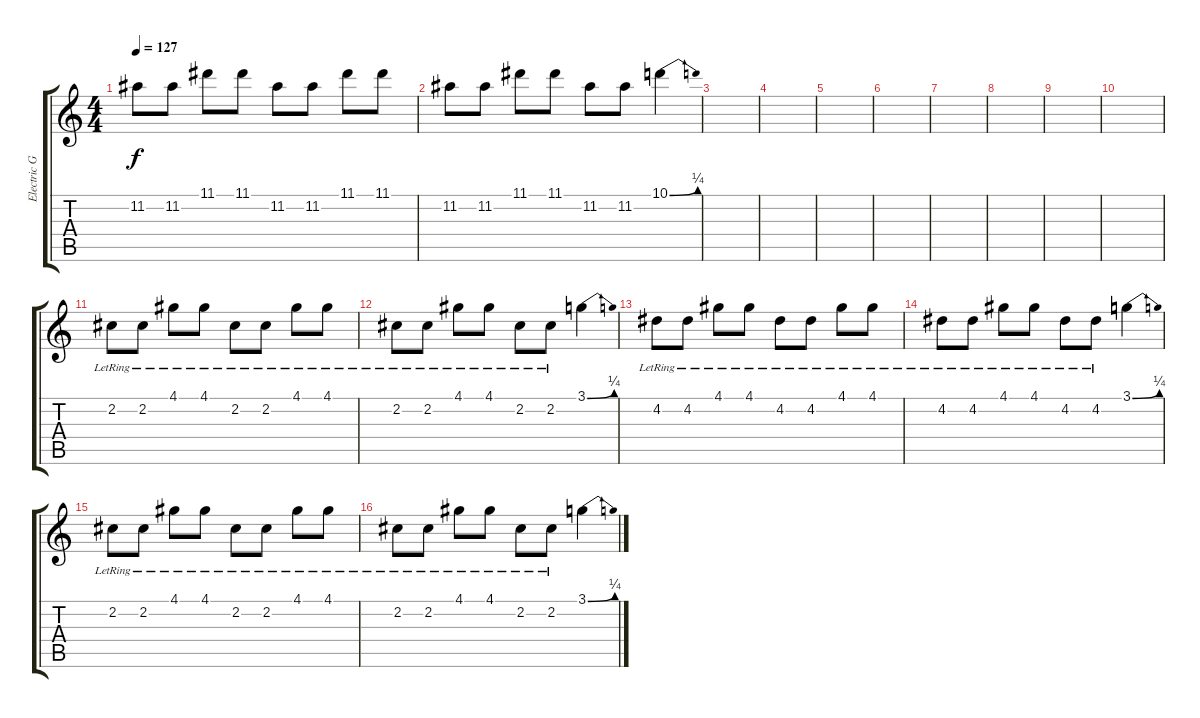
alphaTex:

\track ("Electric Guitar" "Electric G") {instrument overdrivenguitar}
\staff {score tabs}
\tuning (E4 B3 G3 D3 A2 E2) {hide}
\ts (4 4)
\tempo 127
\clef g2
\ks c
11.2.8{dy f} 11.2.8 11.1.8 11.1.8 11.2.8 11.2.8 11.1.8 11.1.8 |
11.2.8 11.2.8 11.1.8 11.1.8 11.2.8 11.2.8 10.1{be (bend 0 0 60 1)}.4 |
|
|
|
|
|
|
|
|
2.2{lr}.8{volume 7} 2.2{lr}.8 4.1{lr}.8 4.1{lr}.8 2.2{lr}.8 2.2{lr}.8 4.1{lr}.8 4.1{lr}.8 |
2.2{lr}.8 2.2{lr}.8 4.1{lr}.8 4.1{lr}.8 2.2{lr}.8 2.2{lr}.8 3.1{be (bend 0 0 60 1)}.4 |
4.2{lr}.8 4.2{lr}.8 4.1{lr}.8 4.1{lr}.8 4.2{lr}.8 4.2{lr}.8 4.1{lr}.8 4.1{lr}.8 |
4.2{lr}.8 4.2{lr}.8 4.1{lr}.8 4.1{lr}.8 4.2{lr}.8 4.2{lr}.8 3.1{be (bend 0 0 60 1)}.4 |
2.2{lr}.8{volume 8} 2.2{lr}.8 4.1{lr}.8 4.1{lr}.8 2.2{lr}.8 2.2{lr}.8 4.1{lr}.8 4.1{lr}.8 |
2.2{lr}.8 2.2{lr}.8 4.1{lr}.8 4.1{lr}.8 2.2{lr}.8 2.2{lr}.8 3.1{be (bend 0 0 60 1)}.4
